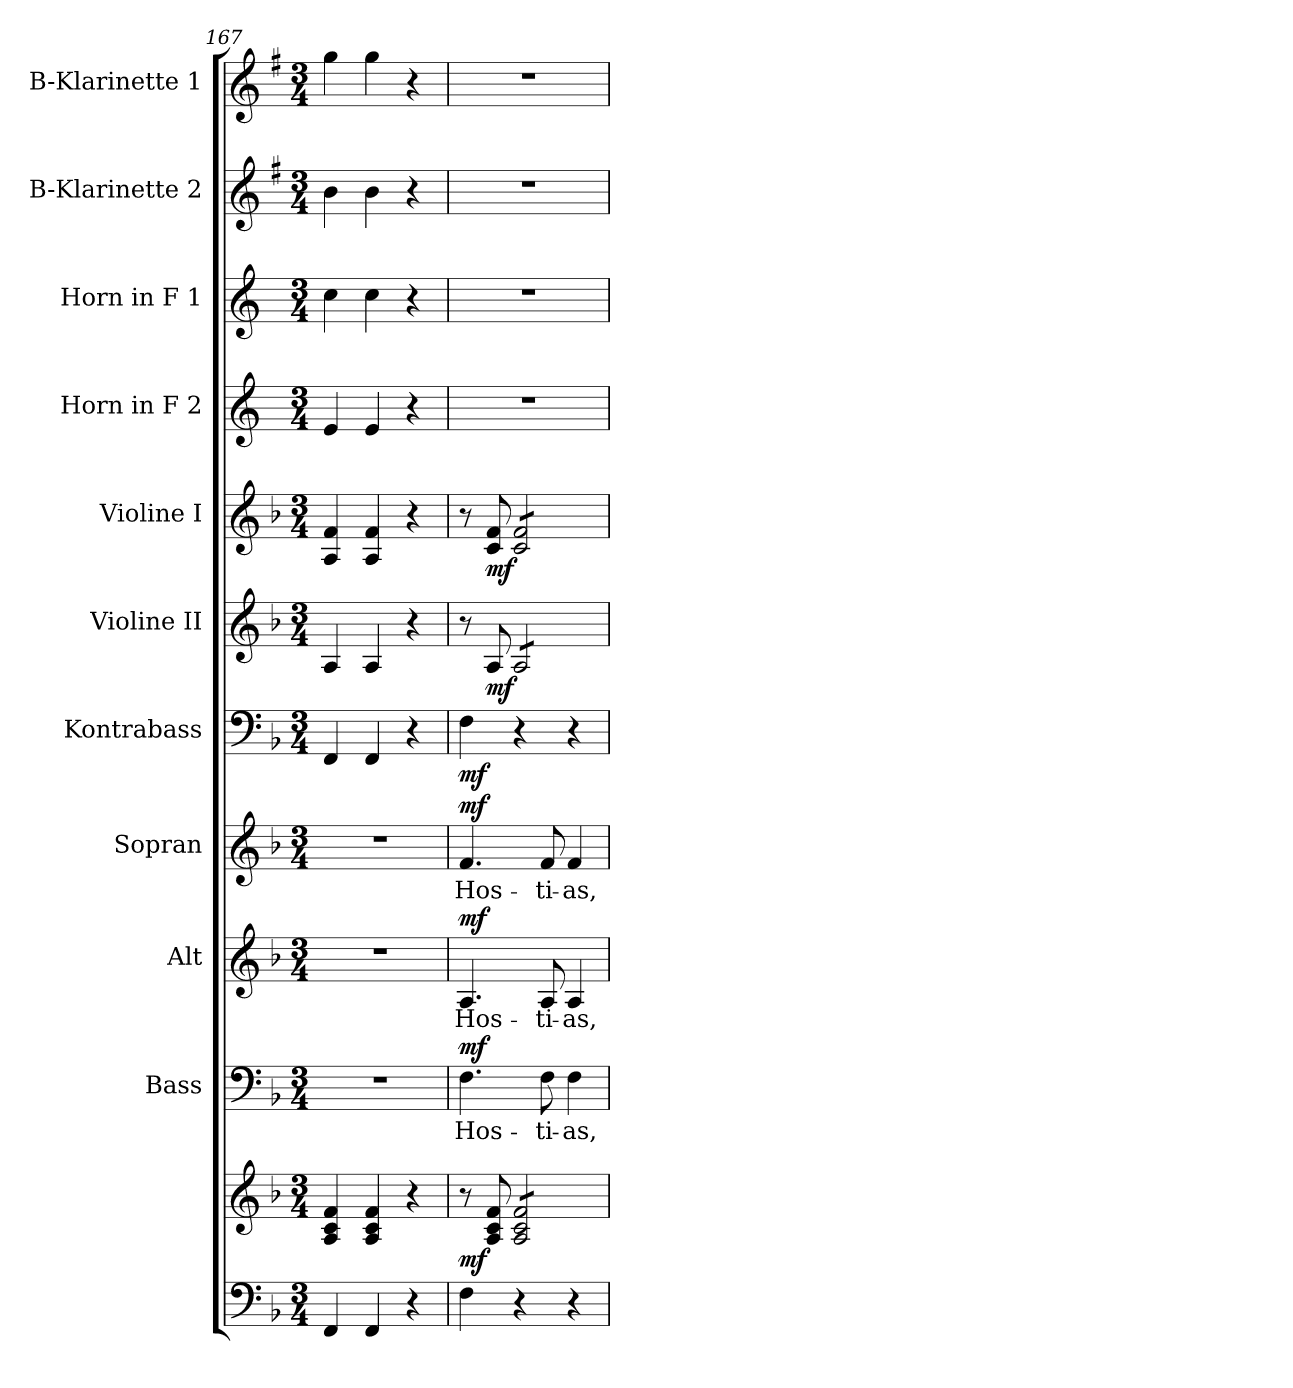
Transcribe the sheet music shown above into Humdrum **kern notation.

**kern	**kern	**dynam	**kern	**text	**dynam	**kern	**text	**dynam	**kern	**text	**dynam	**kern	**dynam	**kern	**dynam	**kern	**dynam	**kern	**kern	**kern	**kern
*part11	*part11	*part11	*part10	*part10	*part10	*part9	*part9	*part9	*part8	*part8	*part8	*part7	*part7	*part6	*part6	*part5	*part5	*part4	*part3	*part2	*part1
*staff12	*staff11	*staff11/12	*staff10	*staff10	*staff10	*staff9	*staff9	*staff9	*staff8	*staff8	*staff8	*staff7	*staff7	*staff6	*staff6	*staff5	*staff5	*staff4	*staff3	*staff2	*staff1
*	*	*	*I"Bass	*	*	*I"Alt	*	*	*I"Sopran	*	*	*I"Kontrabass	*	*I"Violine II	*	*I"Violine I	*	*I"Horn in F 2	*I"Horn in F 1	*I"B-Klarinette 2	*I"B-Klarinette 1
*	*	*	*I'B.	*	*	*I'A.	*	*	*I'S.	*	*	*I'Kb.	*	*I'Vl. II	*	*I'Vl. I	*	*	*	*I'B Kl. 2	*I'B Kl. 1
!!LO:PB:g=z
*clefF4	*clefG2	*	*clefF4	*	*	*clefG2	*	*	*clefG2	*	*	*clefF4	*	*clefG2	*	*clefG2	*	*clefG2	*clefG2	*clefG2	*clefG2
*	*	*	*	*	*	*	*	*	*	*	*	*ITrd7c12	*	*	*	*	*	*ITrd4c7	*ITrd4c7	*ITrd1c2	*ITrd1c2
*k[b-]	*k[b-]	*	*k[b-]	*	*	*k[b-]	*	*	*k[b-]	*	*	*k[b-]	*	*k[b-]	*	*k[b-]	*	*k[b-]	*k[b-]	*k[b-]	*k[b-]
*F:	*F:	*	*F:	*	*	*F:	*	*	*F:	*	*	*F:	*	*F:	*	*F:	*	*F:	*F:	*F:	*F:
*M3/4	*M3/4	*	*M3/4	*	*	*M3/4	*	*	*M3/4	*	*	*M3/4	*	*M3/4	*	*M3/4	*	*M3/4	*M3/4	*M3/4	*M3/4
=167	=167	=167	=167	=167	=167	=167	=167	=167	=167	=167	=167	=167	=167	=167	=167	=167	=167	=167	=167	=167	=167
4FF/	4A/ 4c/ 4f/	.	2.r	.	.	2.r	.	.	2.r	.	.	4FFF/	.	4A/	.	4A/ 4f/	.	4A/	4f\	4a\	4ff\
4FF/	4A/ 4c/ 4f/	.	.	.	.	.	.	.	.	.	.	4FFF/	.	4A/	.	4A/ 4f/	.	4A/	4f\	4a\	4ff\
4r	4r	.	.	.	.	.	.	.	.	.	.	4r	.	4r	.	4r	.	4r	4r	4r	4r
=168	=168	=168	=168	=168	=168	=168	=168	=168	=168	=168	=168	=168	=168	=168	=168	=168	=168	=168	=168	=168	=168
!	!	!LO:DY:b	!	!LO:LY:b	!LO:DY:a	!	!LO:LY:b	!LO:DY:a	!	!LO:LY:b	!LO:DY:a	!	!LO:DY:b	!	!	!	!	!	!	!	!
4F\	8r	mf	4.F\	Hos-	mf	4.A/	Hos-	mf	4.f/	Hos-	mf	4FF\	mf	8r	.	8r	.	2.r	2.r	2.r	2.r
!	!	!	!	!	!	!	!	!	!	!	!	!	!	!	!LO:DY:b	!	!LO:DY:b	!	!	!	!
.	8A/ 8c/ 8f/	.	.	.	.	.	.	.	.	.	.	.	.	8A/	mf	8c/ 8f/	mf	.	.	.	.
*	*tremolo	*	*	*	*	*	*	*	*	*	*	*	*	*	*	*	*	*	*	*	*
*	*	*	*	*	*	*	*	*	*	*	*	*	*	*tremolo	*	*	*	*	*	*	*
*	*	*	*	*	*	*	*	*	*	*	*	*	*	*	*	*tremolo	*	*	*	*	*
4r	8A/ 8c/ 8f/L	.	.	.	.	.	.	.	.	.	.	4r	.	8A/L	.	8c/ 8f/L	.	.	.	.	.
!	!	!	!	!LO:LY:b	!	!	!LO:LY:b	!	!	!LO:LY:b	!	!	!	!	!	!	!	!	!	!	!
.	8A/ 8c/ 8f/	.	8F\	-ti-	.	8A/	-ti-	.	8f/	-ti-	.	.	.	8A/	.	8c/ 8f/	.	.	.	.	.
!	!	!	!	!LO:LY:b	!	!	!LO:LY:b	!	!	!LO:LY:b	!	!	!	!	!	!	!	!	!	!	!
4r	8A/ 8c/ 8f/	.	4F\	-as,	.	4A/	-as,	.	4f/	-as,	.	4r	.	8A/	.	8c/ 8f/	.	.	.	.	.
.	8A/ 8c/ 8f/J	.	.	.	.	.	.	.	.	.	.	.	.	8A/J	.	8c/ 8f/J	.	.	.	.	.
*	*	*	*	*	*	*	*	*	*	*	*	*	*	*	*	*Xtremolo	*	*	*	*	*
*	*	*	*	*	*	*	*	*	*	*	*	*	*	*Xtremolo	*	*	*	*	*	*	*
*	*Xtremolo	*	*	*	*	*	*	*	*	*	*	*	*	*	*	*	*	*	*	*	*
=	=	=	=	=	=	=	=	=	=	=	=	=	=	=	=	=	=	=	=	=	=
*-	*-	*-	*-	*-	*-	*-	*-	*-	*-	*-	*-	*-	*-	*-	*-	*-	*-	*-	*-	*-	*-
